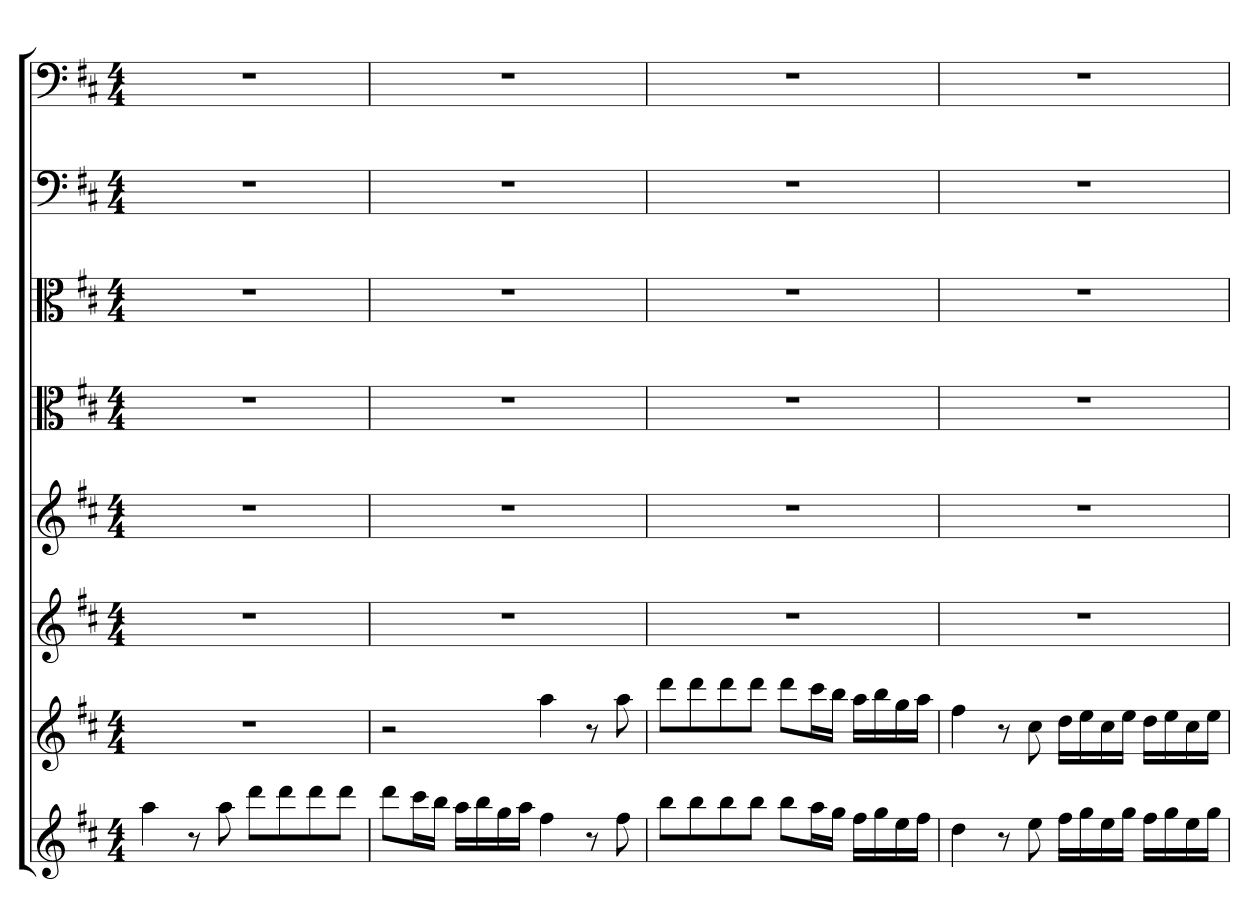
**kern	**kern	**kern	**kern	**kern	**kern	**kern	**kern
*part8	*part7	*part6	*part5	*part4	*part3	*part2	*part1
*staff8	*staff7	*staff6	*staff5	*staff4	*staff3	*staff2	*staff1
*clefG2	*clefG2	*clefG2	*clefG2	*clefC3	*clefC3	*clefF4	*clefF4
*k[f#c#]	*k[f#c#]	*k[f#c#]	*k[f#c#]	*k[f#c#]	*k[f#c#]	*k[f#c#]	*k[f#c#]
*D:	*D:	*D:	*D:	*D:	*D:	*D:	*D:
*M4/4	*M4/4	*M4/4	*M4/4	*M4/4	*M4/4	*M4/4	*M4/4
=1	=1	=1	=1	=1	=1	=1	=1
4aa\	1r	1r	1r	1r	1r	1r	1r
8r	.	.	.	.	.	.	.
8aa\	.	.	.	.	.	.	.
8ddd\L	.	.	.	.	.	.	.
8ddd\	.	.	.	.	.	.	.
8ddd\	.	.	.	.	.	.	.
8ddd\J	.	.	.	.	.	.	.
=2	=2	=2	=2	=2	=2	=2	=2
8ddd\L	2r	1r	1r	1r	1r	1r	1r
16ccc#\L	.	.	.	.	.	.	.
16bb\JJ	.	.	.	.	.	.	.
16aa\LL	.	.	.	.	.	.	.
16bb\	.	.	.	.	.	.	.
16gg\	.	.	.	.	.	.	.
16aa\JJ	.	.	.	.	.	.	.
4ff#\	4aa\	.	.	.	.	.	.
8r	8r	.	.	.	.	.	.
8ff#\	8aa\	.	.	.	.	.	.
=3	=3	=3	=3	=3	=3	=3	=3
8bb\L	8ddd\L	1r	1r	1r	1r	1r	1r
8bb\	8ddd\	.	.	.	.	.	.
8bb\	8ddd\	.	.	.	.	.	.
8bb\J	8ddd\J	.	.	.	.	.	.
8bb\L	8ddd\L	.	.	.	.	.	.
16aa\L	16ccc#\L	.	.	.	.	.	.
16gg\JJ	16bb\JJ	.	.	.	.	.	.
16ff#\LL	16aa\LL	.	.	.	.	.	.
16gg\	16bb\	.	.	.	.	.	.
16ee\	16gg\	.	.	.	.	.	.
16ff#\JJ	16aa\JJ	.	.	.	.	.	.
=4	=4	=4	=4	=4	=4	=4	=4
4dd\	4ff#\	1r	1r	1r	1r	1r	1r
8r	8r	.	.	.	.	.	.
8ee\	8cc#\	.	.	.	.	.	.
16ff#\LL	16dd\LL	.	.	.	.	.	.
16gg\	16ee\	.	.	.	.	.	.
16ee\	16cc#\	.	.	.	.	.	.
16gg\JJ	16ee\JJ	.	.	.	.	.	.
16ff#\LL	16dd\LL	.	.	.	.	.	.
16gg\	16ee\	.	.	.	.	.	.
16ee\	16cc#\	.	.	.	.	.	.
16gg\JJ	16ee\JJ	.	.	.	.	.	.
=	=	=	=	=	=	=	=
*-	*-	*-	*-	*-	*-	*-	*-
